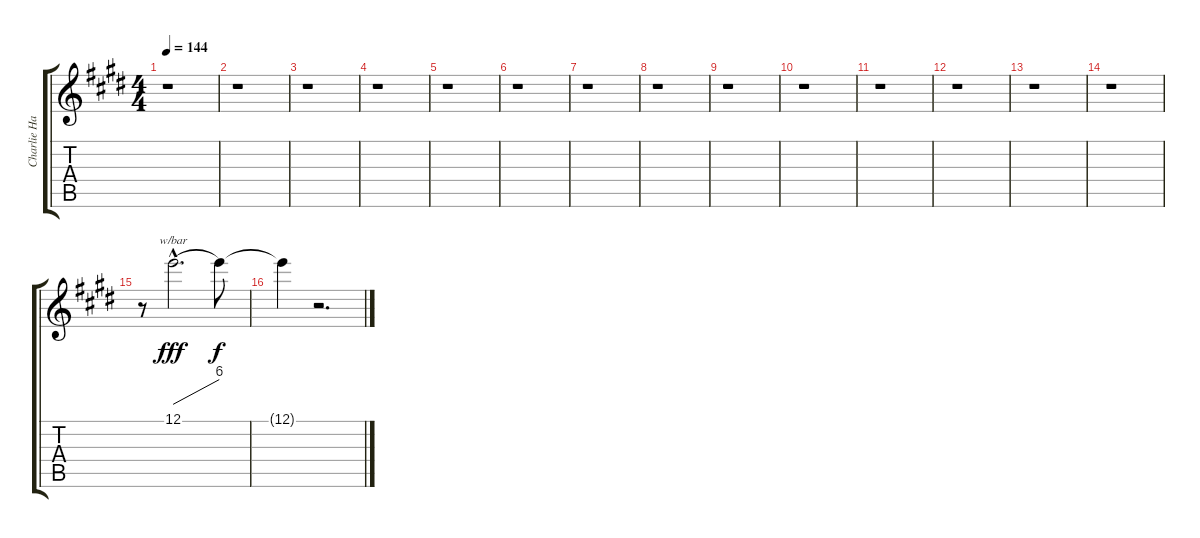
\track ("Charlie Hargrett Guitar II" "Charlie Ha") {instrument electricguitarclean}
\staff {score tabs}
\tuning (E4 B3 G3 D3 A2 E2) {hide}
\ts (4 4)
\tempo 144
\clef g2
\ks c#minor
r.1{dy f} |
r.1 |
r.1 |
r.1 |
r.1 |
r.1 |
r.1 |
r.1 |
r.1 |
r.1 |
r.1 |
r.1 |
r.1 |
r.1 |
r.8 12.1{hac}.2{d tbe (dive default 0 0 60 24) dy fff volume 9 balance 8 instrument overdrivenguitar} 12.1{t}.8{dy f} |
12.1{t}.4 r.2{d}
